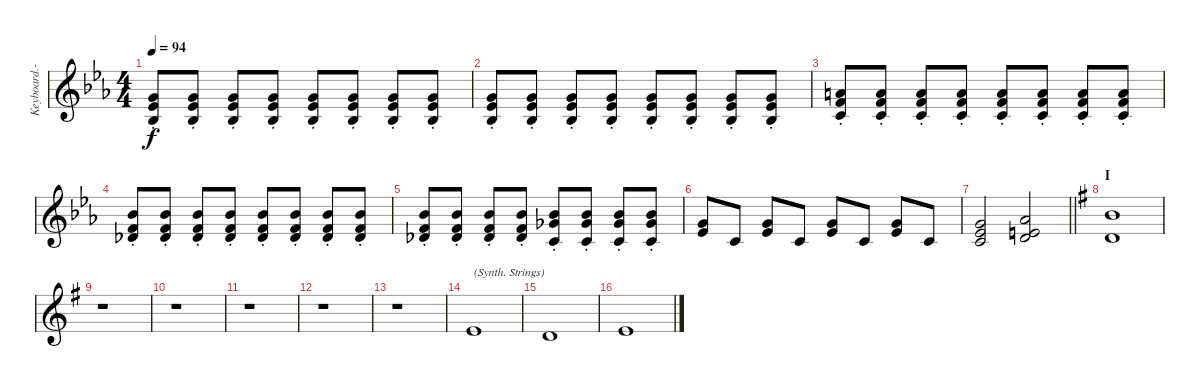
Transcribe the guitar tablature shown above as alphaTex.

\track ("Keyboard.-I" "Keyboard.-") {instrument stringensemble1}
\staff {score}
\tuning (E4 B3 G3 D3 A2 E2 B1) {hide}
\ts (4 4)
\tempo 94
\clef g2
\ks eb
(3.1{st} 4.2{st} 3.3{st}).8{dy f} (3.1{st} 4.2{st} 3.3{st}).8 (3.1{st} 4.2{st} 3.3{st}).8 (3.1{st} 4.2{st} 3.3{st}).8 (3.1{st} 4.2{st} 3.3{st}).8 (3.1{st} 4.2{st} 3.3{st}).8 (3.1{st} 4.2{st} 3.3{st}).8 (3.1{st} 4.2{st} 3.3{st}).8 |
(3.1{st} 4.2{st} 3.3{st}).8 (3.1{st} 4.2{st} 3.3{st}).8 (3.1{st} 4.2{st} 3.3{st}).8 (3.1{st} 4.2{st} 3.3{st}).8 (3.1{st} 4.2{st} 3.3{st}).8 (3.1{st} 4.2{st} 3.3{st}).8 (3.1{st} 4.2{st} 3.3{st}).8 (3.1{st} 4.2{st} 3.3{st}).8 |
(5.1{st} 6.2{st} 5.3{st}).8 (5.1{st} 6.2{st} 5.3{st}).8 (5.1{st} 6.2{st} 5.3{st}).8 (5.1{st} 6.2{st} 5.3{st}).8 (5.1{st} 6.2{st} 5.3{st}).8 (5.1{st} 6.2{st} 5.3{st}).8 (5.1{st} 6.2{st} 5.3{st}).8 (5.1{st} 6.2{st} 5.3{st}).8 |
(6.1{st} 6.2{st} 6.3{st}).8 (6.1{st} 6.2{st} 6.3{st}).8 (6.1{st} 6.2{st} 6.3{st}).8 (6.1{st} 6.2{st} 6.3{st}).8 (6.1{st} 6.2{st} 6.3{st}).8 (6.1{st} 6.2{st} 6.3{st}).8 (6.1{st} 6.2{st} 6.3{st}).8 (6.1{st} 6.2{st} 6.3{st}).8 |
(6.1{st} 6.2{st} 6.3{st}).8 (6.1{st} 6.2{st} 6.3{st}).8 (6.1{st} 6.2{st} 6.3{st}).8 (6.1{st} 6.2{st} 6.3{st}).8 (6.1{st} 7.2{st} 5.3{st}).8 (6.1{st} 7.2{st} 5.3{st}).8 (6.1{st} 7.2{st} 5.3{st}).8 (6.1{st} 7.2{st} 5.3{st}).8 |
(3.1 4.2).8 5.3.8 (3.1 4.2).8 5.3.8 (3.1 4.2).8 5.3.8 (3.1 4.2).8 5.3.8 |
\barLineRight lightlight
(3.1 4.2 5.3).2 (4.1 5.2 7.3).2 |
\section ("" "I")
\ks g
(7.1 3.2).1 |
r.1 |
r.1 |
r.1 |
r.1 |
r.1 |
0.1.1{txt "(Synth. Strings)" instrument stringensemble1} |
3.2.1 |
0.1.1
